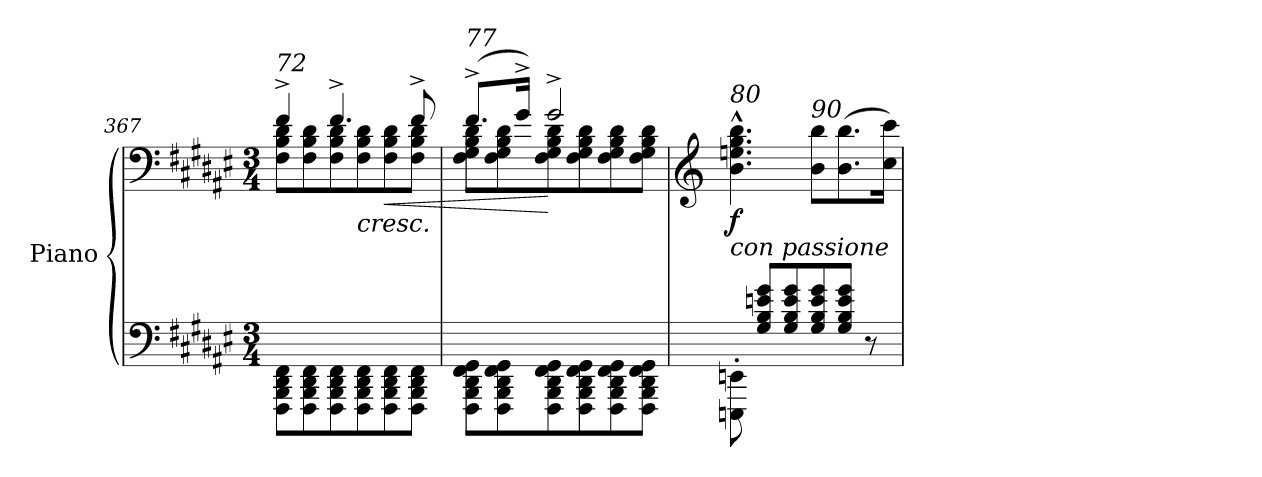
**kern	**kern	**dynam
*part1	*part1	*part1
*staff2	*staff1	*staff1/2
*I"Piano	*	*
*I'Pno	*	*
*clefF4	*clefF4	*
*k[f#c#g#d#a#e#]	*k[f#c#g#d#a#e#]	*
*M3/4	*M3/4	*
=367	=367	=367
*	*^	*
!	!LO:TX:a:i:t=72	!	!
8FFF#\ 8BBB\ 8DD#\ 8FF#\L	4f#^/	8F#\ 8B\ 8d#\L	.
8FFF#\ 8BBB\ 8DD#\ 8FF#\	.	8F#\ 8B\ 8d#\	.
8FFF#\ 8BBB\ 8DD#\ 8FF#\	4.f#^/	8F#\ 8B\ 8d#\	.
!	!	!	!LO:HP:b
8FFF#\ 8BBB\ 8DD#\ 8FF#\	.	8F#\ 8B\ 8d#\	<
!	!	!	!LO:HP:b
8FFF#\ 8BBB\ 8DD#\ 8FF#\	.	8F#\ 8B\ 8d#\	<
8FFF#\ 8BBB\ 8DD#\ 8FF#\J	8f#^/	8F#\ 8B\ 8d#\J	.
=368	=368	=368	=368
!	!LO:TX:a:i:t=77	!	!
8FFF#\ 8BBB\ 8DD#\ 8FF#\ 8GG#\L	(>8.f#^/L	8F#\ 8G#\ 8B\ 8d#\L	.
8FFF#\ 8BBB\ 8DD#\ 8FF#\ 8GG#\	.	8F#\ 8G#\ 8B\ 8d#\	.
.	16g#^/Jk)	.	.
8FFF#\ 8BBB\ 8DD#\ 8FF#\ 8GG#\	2g#^/	8F#\ 8G#\ 8B\ 8d#\	[
8FFF#\ 8BBB\ 8DD#\ 8FF#\ 8GG#\	.	8F#\ 8G#\ 8B\ 8d#\	.
8FFF#\ 8BBB\ 8DD#\ 8FF#\ 8GG#\	.	8F#\ 8G#\ 8B\ 8d#\	.
8FFF#\ 8BBB\ 8DD#\ 8FF#\ 8GG#\J	.	8F#\ 8G#\ 8B\ 8d#\J	.
*	*v	*v	*
.	.	[
!!LO:LB:g=z
=369	=369	=369
*	*clefG2	*
!	!LO:TX:b:i:t=con passione	!
!	!LO:TX:a:i:t=80	!
!	!	!LO:DY:b
8EEEn\' 8EEn\'	4.b\^^ 4.een\^^ 4.gg#\^^ 4.bb\^^	f
8G#/ 8B/ 8en/ 8g#/L	.	.
8G#/ 8B/ 8e/ 8g#/	.	.
!	!LO:TX:a:i:t=90	!
8G#/ 8B/ 8e/ 8g#/	8b\ 8bb\L	.
8G#/ 8B/ 8e/ 8g#/J	(>8.b\ 8.bb\	.
8r	.	.
.	16cc#\ 16ccc#\Jk)	.
=	=	=
*-	*-	*-
